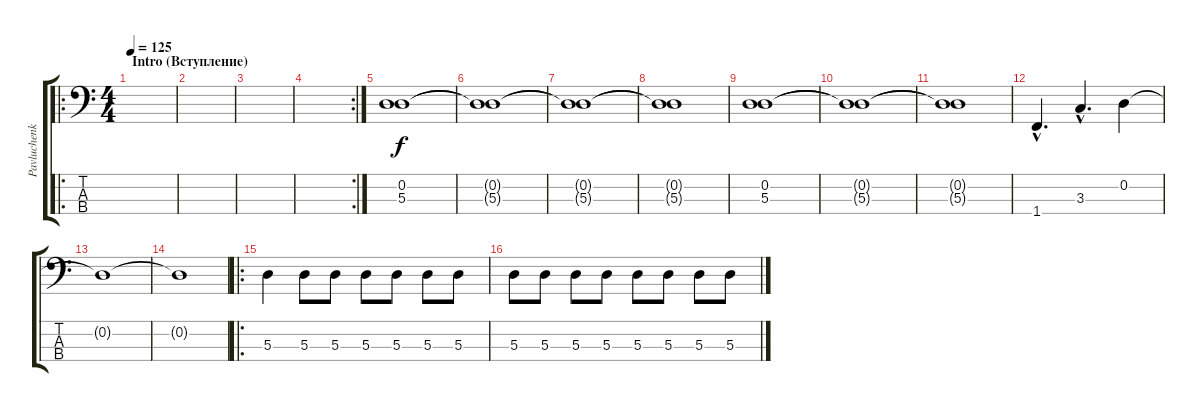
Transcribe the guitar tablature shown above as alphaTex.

\track ("Pavluchenkoff Artem (Павлюченков)" "Pavluchenk") {instrument electricbassfinger}
\staff {score tabs}
\tuning (G2 D2 A1 E1) {hide}
\ro
\ts (4 4)
\section ("" "Intro (Вступление)")
\tempo 125
\clef f4
\ks c
|
|
|
\rc 2
|
(0.2 5.3).1 |
(0.2{t} 5.3{t}).1 |
(0.2{t} 5.3{t}).1 |
(0.2{t} 5.3{t}).1 |
(0.2 5.3).1 |
(0.2{t} 5.3{t}).1 |
(0.2{t} 5.3{t}).1 |
1.4{hac}.4{d} 3.3{hac}.4{d} 0.2.4 |
0.2{t}.1 |
0.2{t}.1 |
\ro
5.3.4 5.3.8 5.3.8 5.3.8 5.3.8 5.3.8 5.3.8 |
5.3.8 5.3.8 5.3.8 5.3.8 5.3.8 5.3.8 5.3.8 5.3.8
